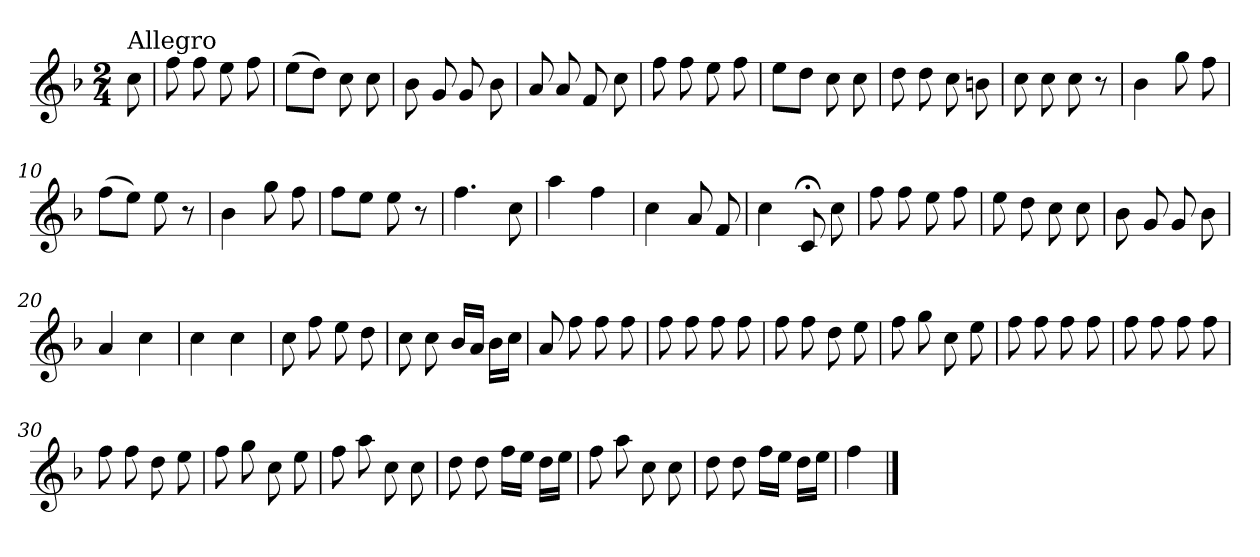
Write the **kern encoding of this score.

**kern
*part1
*staff1
*clefG2
*k[b-]
*F:
*M2/4
=
!LO:TX:a:t=Allegro
8cc\
=1
8ff\
8ff\
8ee\
8ff\
=2
(>8ee\L
8dd\J)
8cc\
8cc\
=3
8b-\
8g/
8g/
8b-\
=4
8a/
8a/
8f/
8cc\
=5
8ff\
8ff\
8ee\
8ff\
=6
8ee\L
8dd\J
8cc\
8cc\
=7
8dd\
8dd\
8cc\
8bn\
=8
8cc\
8cc\
8cc\
8r
!!LO:LB:g=z
=9
4b-\
8gg\
8ff\
=10
(>8ff\L
8ee\J)
8ee\
8r
=11
4b-\
8gg\
8ff\
=12
8ff\L
8ee\J
8ee\
8r
=13
4.ff\
8cc\
=14
4aa\
4ff\
=15
4cc\
8a/
8f/
=16
4cc\
8c;</
8cc\
=17
8ff\
8ff\
8ee\
8ff\
=18
8ee\
8dd\
8cc\
8cc\
!!LO:LB:g=z
=19
8b-\
8g/
8g/
8b-\
=20
4a/
4cc\
=21
4cc\
4cc\
=22
8cc\
8ff\
8ee\
8dd\
=23
8cc\
8cc\
16b-/LL
16a/JJ
16b-\LL
16cc\JJ
=24
8a/
8ff\
8ff\
8ff\
=25
8ff\
8ff\
8ff\
8ff\
=26
8ff\
8ff\
8dd\
8ee\
=27
8ff\
8gg\
8cc\
8ee\
!!LO:LB:g=z
=28
8ff\
8ff\
8ff\
8ff\
=29
8ff\
8ff\
8ff\
8ff\
=30
8ff\
8ff\
8dd\
8ee\
=31
8ff\
8gg\
8cc\
8ee\
=32
8ff\
8aa\
8cc\
8cc\
=33
8dd\
8dd\
16ff\LL
16ee\JJ
16dd\LL
16ee\JJ
=34
8ff\
8aa\
8cc\
8cc\
=35
8dd\
8dd\
16ff\LL
16ee\JJ
16dd\LL
16ee\JJ
=36
4ff\
==
*-
